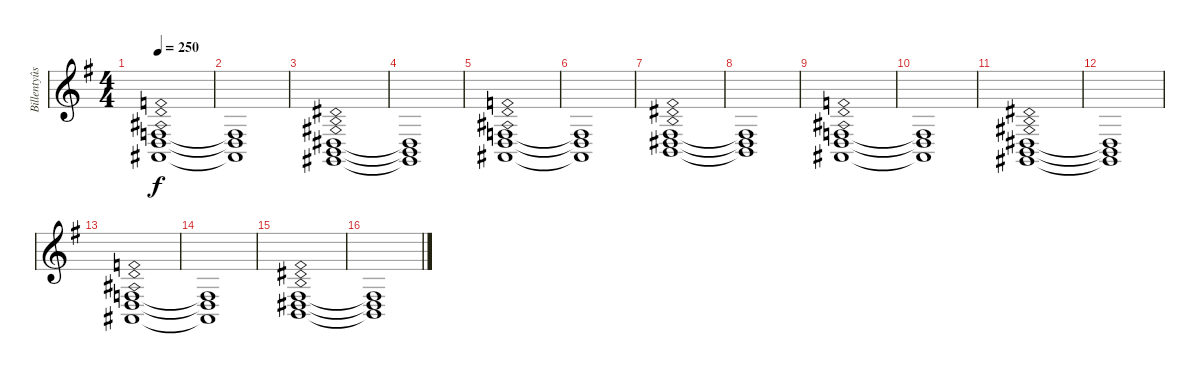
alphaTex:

\track ("Billentyûs (Mats Olausson)" "Billentyûs") {instrument lead1square}
\staff {score}
\tuning (E4 B3 G3 D3 A2 E2) {hide}
\ts (4 4)
\tempo 250
\clef g2
\ks g
(3.4{ph 12} 5.5{ph 12} 6.6{ph 12}).1{dy f} |
(3.4{t} 5.5{t} 6.6{t}).1 |
(1.4{ph 12} 2.5{ph 12} 4.6{ph 12}).1 |
(1.4{t} 2.5{t} 4.6{t}).1 |
(3.4{ph 12} 5.5{ph 12} 6.6{ph 12}).1 |
(3.4{t} 5.5{t} 6.6{t}).1 |
(4.4{ph 12} 6.5{ph 12} 7.6{ph 12}).1 |
(4.4{t} 6.5{t} 7.6{t}).1 |
(3.4{ph 12} 5.5{ph 12} 6.6{ph 12}).1 |
(3.4{t} 5.5{t} 6.6{t}).1 |
(1.4{ph 12} 2.5{ph 12} 4.6{ph 12}).1 |
(1.4{t} 2.5{t} 4.6{t}).1 |
(3.4{ph 12} 5.5{ph 12} 6.6{ph 12}).1 |
(3.4{t} 5.5{t} 6.6{t}).1 |
(4.4{ph 12} 6.5{ph 12} 7.6{ph 12}).1 |
(4.4{t} 6.5{t} 7.6{t}).1
